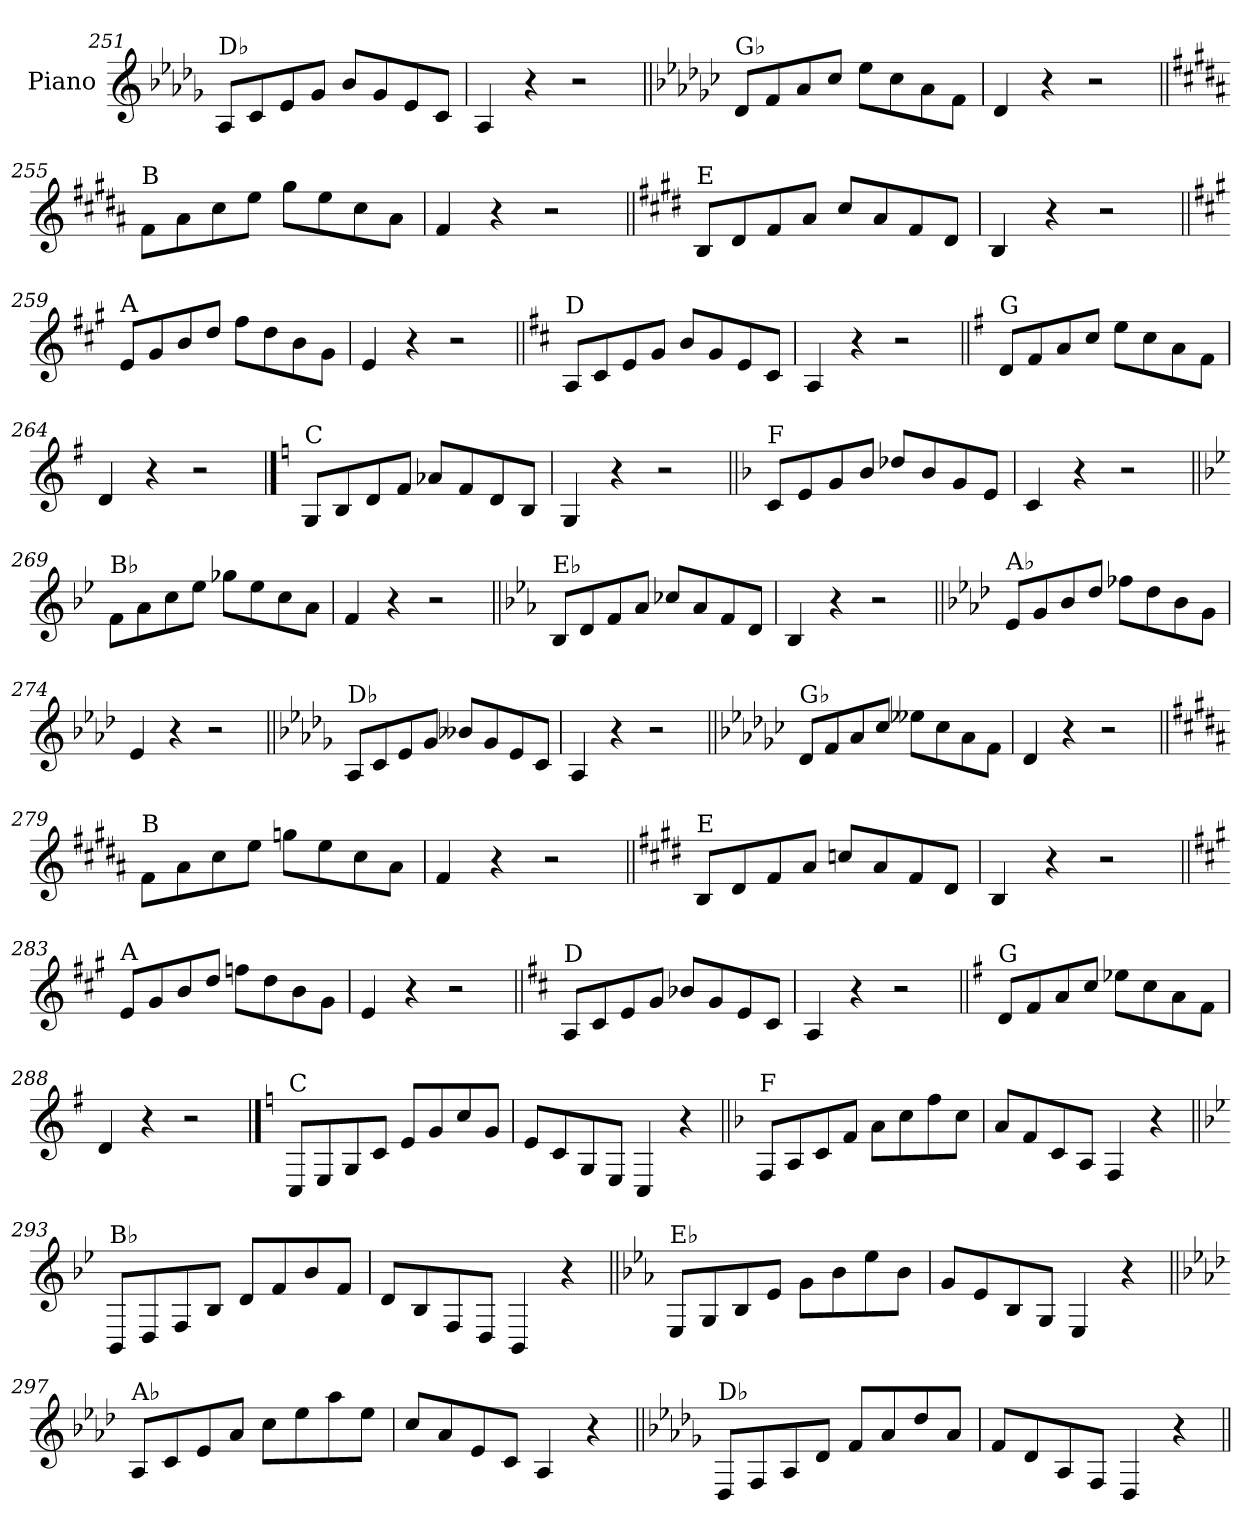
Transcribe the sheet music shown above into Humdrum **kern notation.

**kern
*part1
*staff1
*I"Piano
*I'Pno.
*clefG2
*k[b-e-a-d-g-]
=251
!LO:TX:a:t=D♭
8A-/L
8c/
8e-/
8g-/J
8b-/L
8g-/
8e-/
8c/J
=252
4A-/
4r
2r
!!LO:LB:g=z
=253||
*k[b-e-a-d-g-c-]
!LO:TX:a:t=G♭
8d-/L
8f/
8a-/
8cc-/J
8ee-\L
8cc-\
8a-\
8f\J
=254
4d-/
4r
2r
=255||
*k[f#c#g#d#a#]
!LO:TX:a:t=B
8f#\L
8a#\
8cc#\
8ee\J
8gg#\L
8ee\
8cc#\
8a#\J
=256
4f#/
4r
2r
=257||
*k[f#c#g#d#]
!LO:TX:a:t=E
8B/L
8d#/
8f#/
8a/J
8cc#/L
8a/
8f#/
8d#/J
=258
4B/
4r
2r
!!LO:LB:g=z
=259||
*k[f#c#g#]
!LO:TX:a:t=A
8e/L
8g#/
8b/
8dd/J
8ff#\L
8dd\
8b\
8g#\J
=260
4e/
4r
2r
=261||
*k[f#c#]
!LO:TX:a:t=D
8A/L
8c#/
8e/
8g/J
8b/L
8g/
8e/
8c#/J
=262
4A/
4r
2r
=263||
*k[f#]
!LO:TX:a:t=G
8d/L
8f#/
8a/
8cc/J
8ee\L
8cc\
8a\
8f#\J
=264
4d/
4r
2r
!!LO:LB:g=z
==265
*k[]
!LO:TX:a:t=C
8G/L
8B/
8d/
8f/J
8a-X/L
8f/
8d/
8B/J
=266
4G/
4r
2r
=267||
*k[b-]
!LO:TX:a:t=F
8c/L
8e/
8g/
8b-/J
8dd-X/L
8b-/
8g/
8e/J
=268
4c/
4r
2r
=269||
*k[b-e-]
!LO:TX:a:t=B♭
8f\L
8a\
8cc\
8ee-\J
8gg-X\L
8ee-\
8cc\
8a\J
=270
4f/
4r
2r
!!LO:LB:g=z
=271||
*k[b-e-a-]
!LO:TX:a:t=E♭
8B-/L
8d/
8f/
8a-/J
8cc-X/L
8a-/
8f/
8d/J
=272
4B-/
4r
2r
=273||
*k[b-e-a-d-]
!LO:TX:a:t=A♭
8e-/L
8g/
8b-/
8dd-/J
8ff-X\L
8dd-\
8b-\
8g\J
=274
4e-/
4r
2r
=275||
*k[b-e-a-d-g-]
!LO:TX:a:t=D♭
8A-/L
8c/
8e-/
8g-/J
8b--X/L
8g-/
8e-/
8c/J
=276
4A-/
4r
2r
!!LO:LB:g=z
=277||
*k[b-e-a-d-g-c-]
!LO:TX:a:t=G♭
8d-/L
8f/
8a-/
8cc-/J
8ee--X\L
8cc-\
8a-\
8f\J
=278
4d-/
4r
2r
=279||
*k[f#c#g#d#a#]
!LO:TX:a:t=B
8f#\L
8a#\
8cc#\
8ee\J
8ggn\L
8ee\
8cc#\
8a#\J
=280
4f#/
4r
2r
=281||
*k[f#c#g#d#]
!LO:TX:a:t=E
8B/L
8d#/
8f#/
8a/J
8ccn/L
8a/
8f#/
8d#/J
=282
4B/
4r
2r
!!LO:LB:g=z
=283||
*k[f#c#g#]
!LO:TX:a:t=A
8e/L
8g#/
8b/
8dd/J
8ffn\L
8dd\
8b\
8g#\J
=284
4e/
4r
2r
=285||
*k[f#c#]
!LO:TX:a:t=D
8A/L
8c#/
8e/
8g/J
8b-X/L
8g/
8e/
8c#/J
=286
4A/
4r
2r
=287||
*k[f#]
!LO:TX:a:t=G
8d/L
8f#/
8a/
8cc/J
8ee-X\L
8cc\
8a\
8f#\J
=288
4d/
4r
2r
!!LO:PB:g=z
==289
*k[]
!LO:TX:a:t=C
8C/L
8E/
8G/
8c/J
8e/L
8g/
8cc/
8g/J
=290
8e/L
8c/
8G/
8E/J
4C/
4r
=291||
*k[b-]
!LO:TX:a:t=F
8F/L
8A/
8c/
8f/J
8a\L
8cc\
8ff\
8cc\J
=292
8a/L
8f/
8c/
8A/J
4F/
4r
=293||
*k[b-e-]
!LO:TX:a:t=B♭
8BB-/L
8D/
8F/
8B-/J
8d/L
8f/
8b-/
8f/J
=294
8d/L
8B-/
8F/
8D/J
4BB-/
4r
!!LO:LB:g=z
=295||
*k[b-e-a-]
!LO:TX:a:t=E♭
8E-/L
8G/
8B-/
8e-/J
8g\L
8b-\
8ee-\
8b-\J
=296
8g/L
8e-/
8B-/
8G/J
4E-/
4r
=297||
*k[b-e-a-d-]
!LO:TX:a:t=A♭
8A-/L
8c/
8e-/
8a-/J
8cc\L
8ee-\
8aa-\
8ee-\J
=298
8cc/L
8a-/
8e-/
8c/J
4A-/
4r
=299||
*k[b-e-a-d-g-]
!LO:TX:a:t=D♭
8D-/L
8F/
8A-/
8d-/J
8f/L
8a-/
8dd-/
8a-/J
=300
8f/L
8d-/
8A-/
8F/J
4D-/
4r
=||
*-
